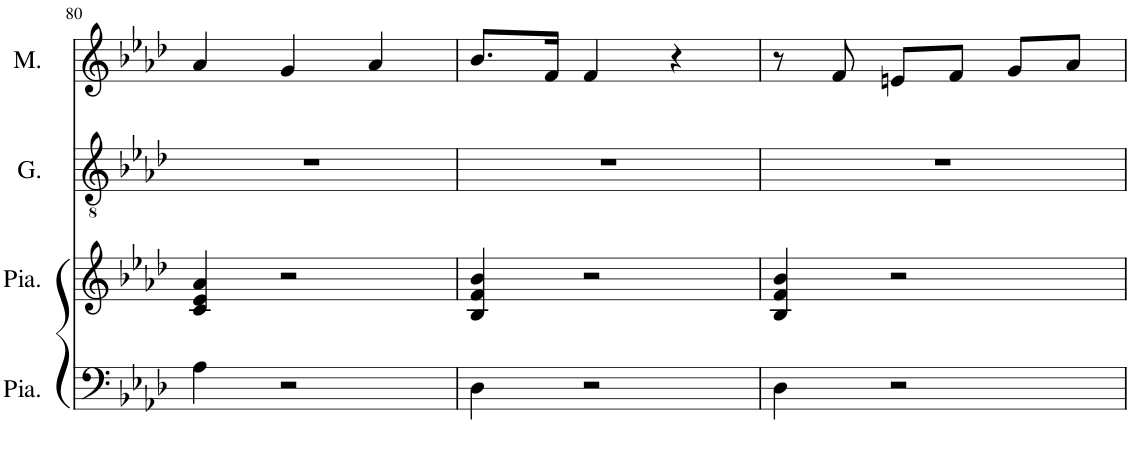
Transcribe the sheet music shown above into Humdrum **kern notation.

**kern	**kern	**kern	**kern
*part4	*part3	*part2	*part1
*staff4	*staff3	*staff2	*staff1
*I"Piano	*I"Piano	*I"Galuchet	*I"Malaga
*I'Pia.	*I'Pia.	*I'G.	*I'M.
!!LO:PB:g=z
*clefF4	*clefG2	*clefGv2	*clefG2
*	*	*Trd8c14	*
*k[b-e-a-d-]	*k[b-e-a-d-]	*k[b-e-a-d-]	*k[b-e-a-d-]
*M3/4	*M3/4	*M3/4	*M3/4
=80	=80	=80	=80
4A-\	4c/ 4e-/ 4a-/	2.r	4a-/
2r	2r	.	4g/
.	.	.	4a-/
=81	=81	=81	=81
4D-\	4B-/ 4f/ 4b-/	2.r	8.b-/L
.	.	.	16f/Jk
2r	2r	.	4f/
.	.	.	4r
=82	=82	=82	=82
4D-\	4B-/ 4f/ 4b-/	2.r	8r
.	.	.	8f/
2r	2r	.	8en/L
.	.	.	8f/J
.	.	.	8g/L
.	.	.	8a-/J
=	=	=	=
*-	*-	*-	*-
